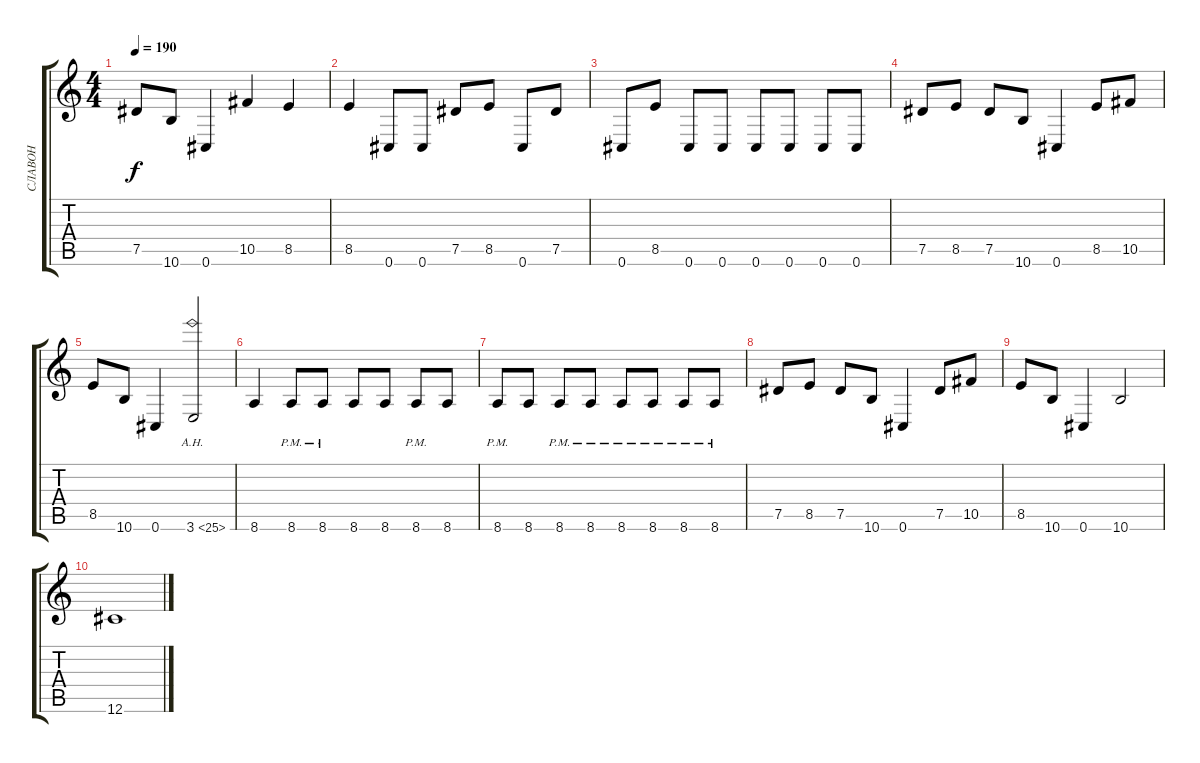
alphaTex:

\track ("СЛАВОН" "СЛАВОН") {instrument distortionguitar}
\staff {score tabs}
\tuning (Eb4 Bb3 Gb3 Db3 Ab2 Db2) {hide}
\ts (4 4)
\tempo 190
\clef g2
\ks c
7.5.8{dy f} 10.6.8 0.6.4 10.5.4 8.5.4 |
8.5.4 0.6.8 0.6.8 7.5.8 8.5.8 0.6.8 7.5.8 |
0.6.8 8.5.8 0.6.8 0.6.8 0.6.8 0.6.8 0.6.8 0.6.8 |
7.5.8 8.5.8 7.5.8 10.6.8 0.6.4 8.5.8 10.5.8 |
8.5.8 10.6.8 0.6.4 3.6{ah 22}.2 |
8.6.4 8.6{pm}.8 8.6{pm}.8 8.6.8 8.6.8 8.6{pm}.8 8.6.8 |
8.6{pm}.8 8.6.8 8.6{pm}.8 8.6{pm}.8 8.6{pm}.8 8.6{pm}.8 8.6{pm}.8 8.6{pm}.8 |
7.5.8 8.5.8 7.5.8 10.6.8 0.6.4 7.5.8 10.5.8 |
8.5.8 10.6.8 0.6.4 10.6.2 |
12.6.1
